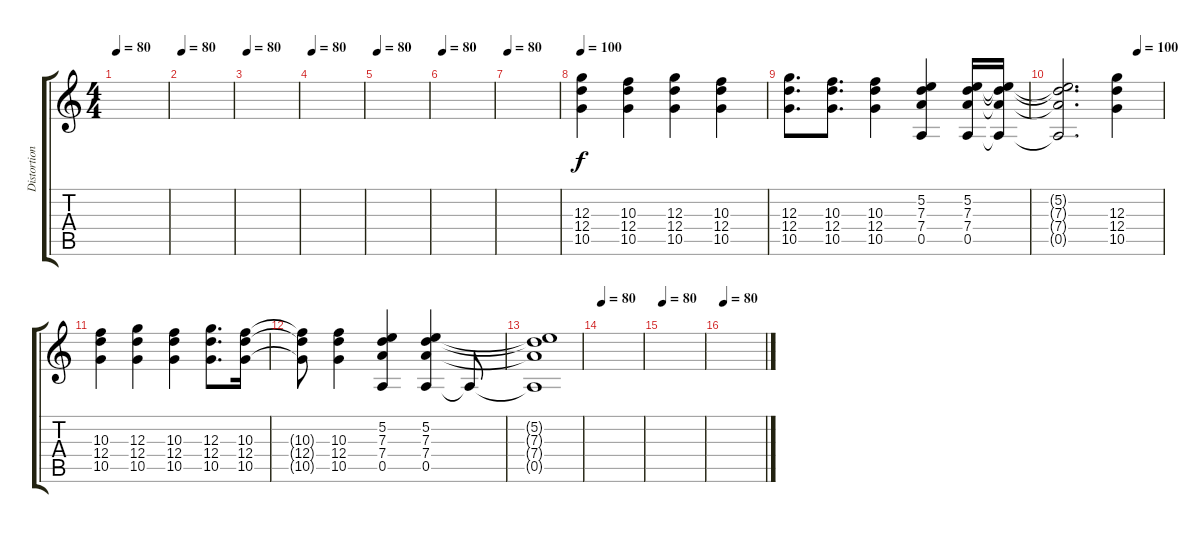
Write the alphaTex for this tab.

\track ("Distortion 1" "Distortion") {instrument distortionguitar}
\staff {score tabs}
\tuning (E4 B3 G3 D3 A2 E2) {hide}
\ts (4 4)
\tempo 80
\clef g2
\ks c
|
\tempo 80
|
\tempo 80
|
\tempo 80
|
\tempo 80
|
\tempo 80
|
\tempo 80
|
\tempo 100
(12.3 12.4 10.5).4 (10.3 12.4 10.5).4 (12.3 12.4 10.5).4 (10.3 12.4 10.5).4 |
(12.3 12.4 10.5).8{d} (10.3 12.4 10.5).8{d} (10.3 12.4 10.5).4 (5.2 7.3 7.4 0.5).4 (5.2 7.3 7.4 0.5).16 (5.2{t} 7.3{t} 7.4{t} 0.5{t}).16 |
\tempo (100 0.75)
(5.2{t} 7.3{t} 7.4{t} 0.5{t}).2{d} (12.3 12.4 10.5).4 |
(10.3 12.4 10.5).4 (12.3 12.4 10.5).4 (10.3 12.4 10.5).4 (12.3 12.4 10.5).8{d} (10.3 12.4 10.5).16 |
(10.3{t} 12.4{t} 10.5{t}).8 (10.3 12.4 10.5).4 (5.2 7.3 7.4 0.5).4 (5.2 7.3 7.4 0.5).4 0.5{t}.8 |
(5.2{t} 7.3{t} 7.4{t} 0.5{t}).1 |
\tempo 80
|
\tempo 80
|
\tempo 80
